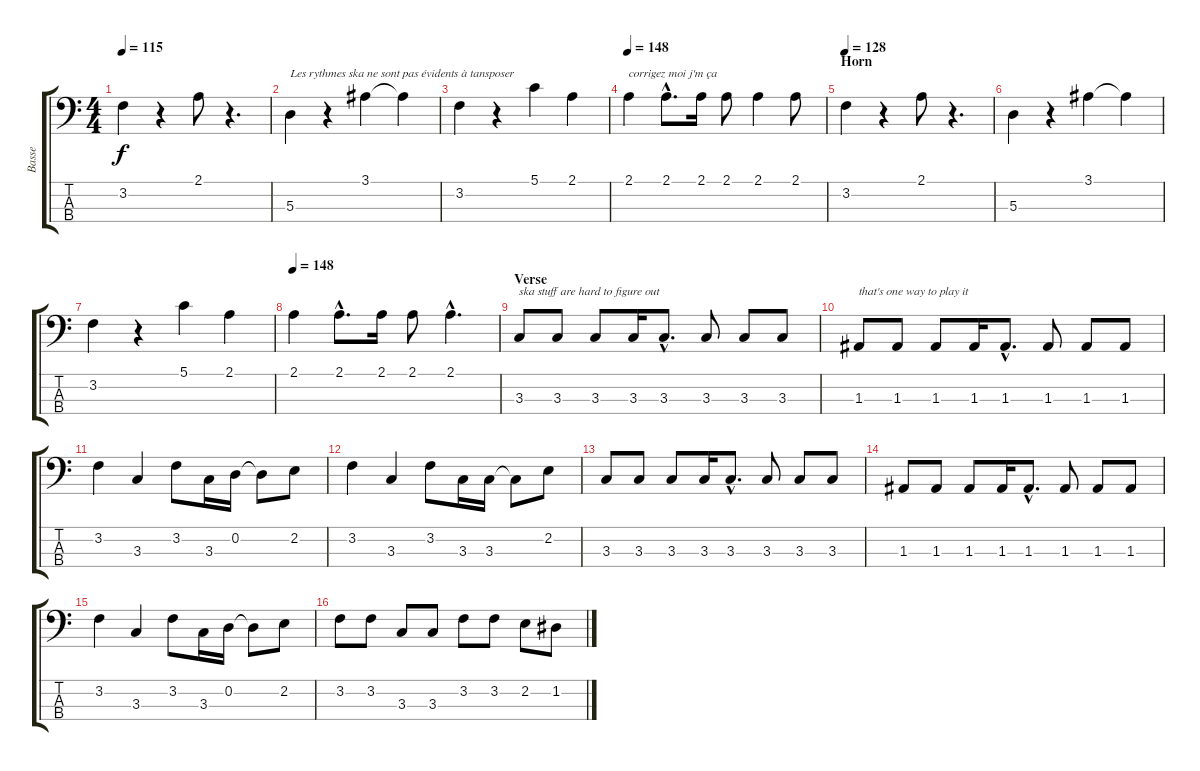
\track ("Basse" "Basse") {instrument electricbasspick}
\staff {score tabs}
\tuning (G2 D2 A1 E1) {hide}
\ts (4 4)
\tempo 115
\tempo 128
\tempo 115
\clef f4
\ks c
3.2.4{txt "" dy f instrument electricbasspick} r.4 2.1.8 r.4{d} |
5.3.4{txt "Les rythmes ska ne sont pas évidents à tansposer"} r.4 3.1.4 3.1{t}.4 |
3.2.4 r.4 5.1.4 2.1.4 |
\tempo 148
2.1.4{txt "corrigez moi j'm ça"} 2.1{hac}.8{d} 2.1.16 2.1.8 2.1.4 2.1.8 |
\section ("" "Horn")
\tempo 128
3.2.4 r.4 2.1.8 r.4{d} |
5.3.4 r.4 3.1.4 3.1{t}.4 |
3.2.4 r.4 5.1.4 2.1.4 |
\tempo 148
2.1.4 2.1{hac}.8{d} 2.1.16 2.1.8 2.1{hac}.4{d} |
\section ("" "Verse")
3.3.8{txt "ska stuff are hard to figure out"} 3.3.8 3.3.8 3.3.16 3.3{hac}.8{d} 3.3.8 3.3.8 3.3.8 |
1.3.8{txt "that's one way to play it"} 1.3.8 1.3.8 1.3.16 1.3{hac}.8{d} 1.3.8 1.3.8 1.3.8 |
3.2.4 3.3.4 3.2.8 3.3.16 0.2.16 0.2{t}.8 2.2.8 |
3.2.4 3.3.4 3.2.8 3.3.16 3.3.16 3.3{t}.8 2.2.8 |
3.3.8 3.3.8 3.3.8 3.3.16 3.3{hac}.8{d} 3.3.8 3.3.8 3.3.8 |
1.3.8 1.3.8 1.3.8 1.3.16 1.3{hac}.8{d} 1.3.8 1.3.8 1.3.8 |
3.2.4 3.3.4 3.2.8 3.3.16 0.2.16 0.2{t}.8 2.2.8 |
3.2.8 3.2.8 3.3.8 3.3.8 3.2.8 3.2.8 2.2.8 1.2.8
